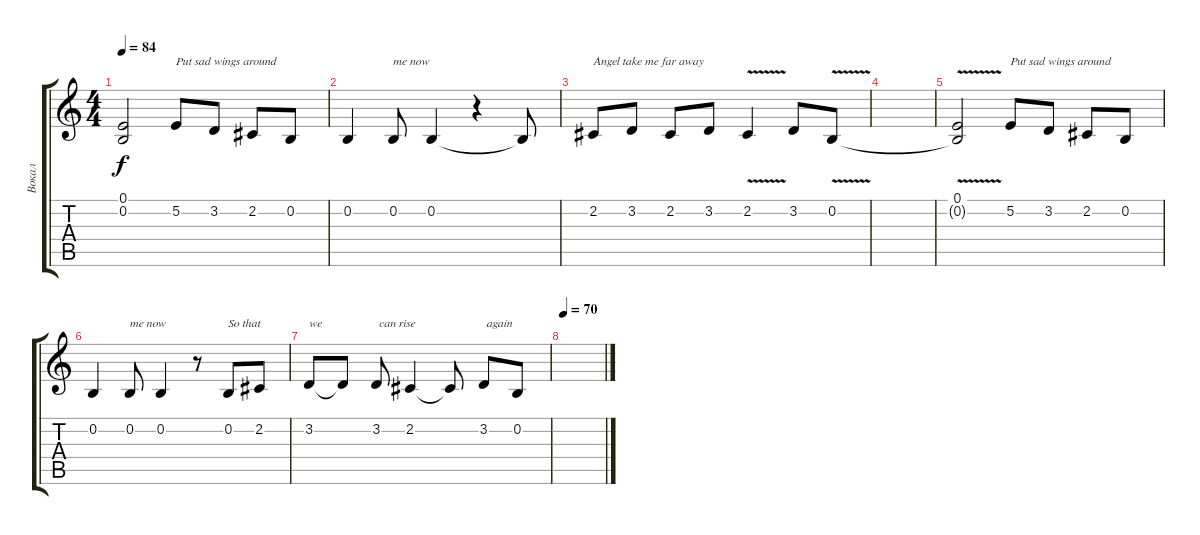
\track ("Вокал" "Вокал") {instrument lead6voice}
\staff {score tabs}
\tuning (E4 B3 G3 D3 A2 E2) {hide}
\ts (4 4)
\tempo 84
\clef g2
\ks c
(0.1{t} 0.2{t}).2{dy f} 5.2.8{txt "Put sad wings around "} 3.2.8 2.2.8 0.2.8 |
0.2.4 0.2.8{txt "me now"} 0.2.4 r.4 0.2{t}.8 |
2.2.8{txt "Angel take me far away"} 3.2.8 2.2.8 3.2.8 2.2{v}.4 3.2.8 0.2{v}.8 |
|
(0.1 0.2{t}).2 5.2.8{txt "Put sad wings around "} 3.2.8 2.2.8 0.2.8 |
0.2.4 0.2.8{txt "me now"} 0.2.4 r.8 0.2.8{txt "So that "} 2.2.8 |
3.2.8{txt "we"} 3.2{t}.8 3.2.8{txt " can rise"} 2.2.4 2.2{t}.8 3.2.8{txt " again"} 0.2.8 |
\tempo 70
